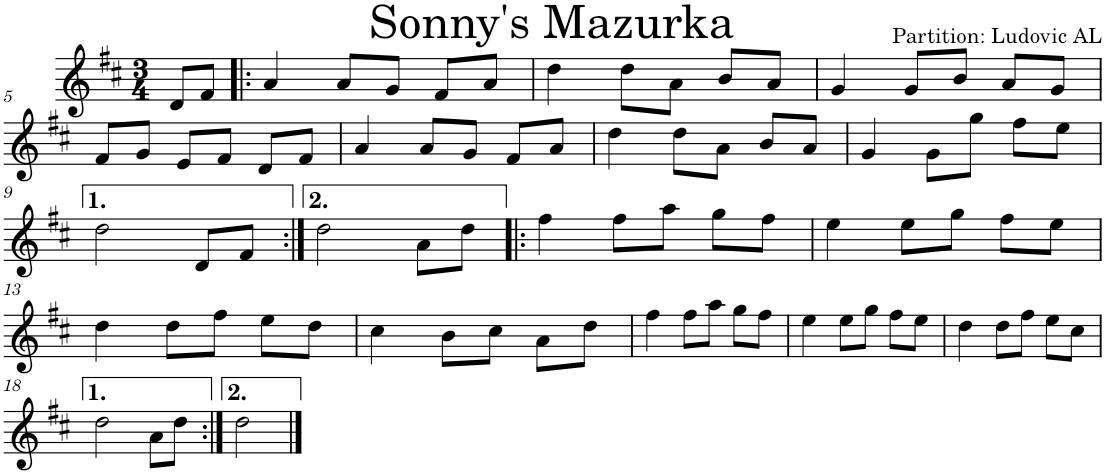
**kern
*part1
*staff1
*I"Violon
*I'Vln.
*clefG2
*k[f#c#]
*M3/4
=1
8d/L
8f#/J
=2!|:
4a/
8a/L
8g/J
8f#/L
8a/J
=3
4dd\
8dd\L
8a\J
8b/L
8a/J
=4
4g/
8g/L
8b/J
8a/L
8g/J
!!LO:LB:g=z
=5
8f#/L
8g/J
8e/L
8f#/J
8d/L
8f#/J
=6
4a/
8a/L
8g/J
8f#/L
8a/J
=7
4dd\
8dd\L
8a\J
8b/L
8a/J
=8
4g/
8g\L
8gg\J
8ff#\L
8ee\J
!!LO:LB:g=z
=9
2dd\
8d/L
8f#/J
=10:|!
2dd\
8a\L
8dd\J
=11!|:
4ff#\
8ff#\L
8aa\J
8gg\L
8ff#\J
=12
4ee\
8ee\L
8gg\J
8ff#\L
8ee\J
!!LO:LB:g=z
=13
4dd\
8dd\L
8ff#\J
8ee\L
8dd\J
=14
4cc#\
8b\L
8cc#\J
8a\L
8dd\J
=15
4ff#\
8ff#\L
8aa\J
8gg\L
8ff#\J
=16
4ee\
8ee\L
8gg\J
8ff#\L
8ee\J
=17
4dd\
8dd\L
8ff#\J
8ee\L
8cc#\J
!!LO:LB:g=z
=18
2dd\
8a\L
8dd\J
=19:|!
2dd\
==
*-
